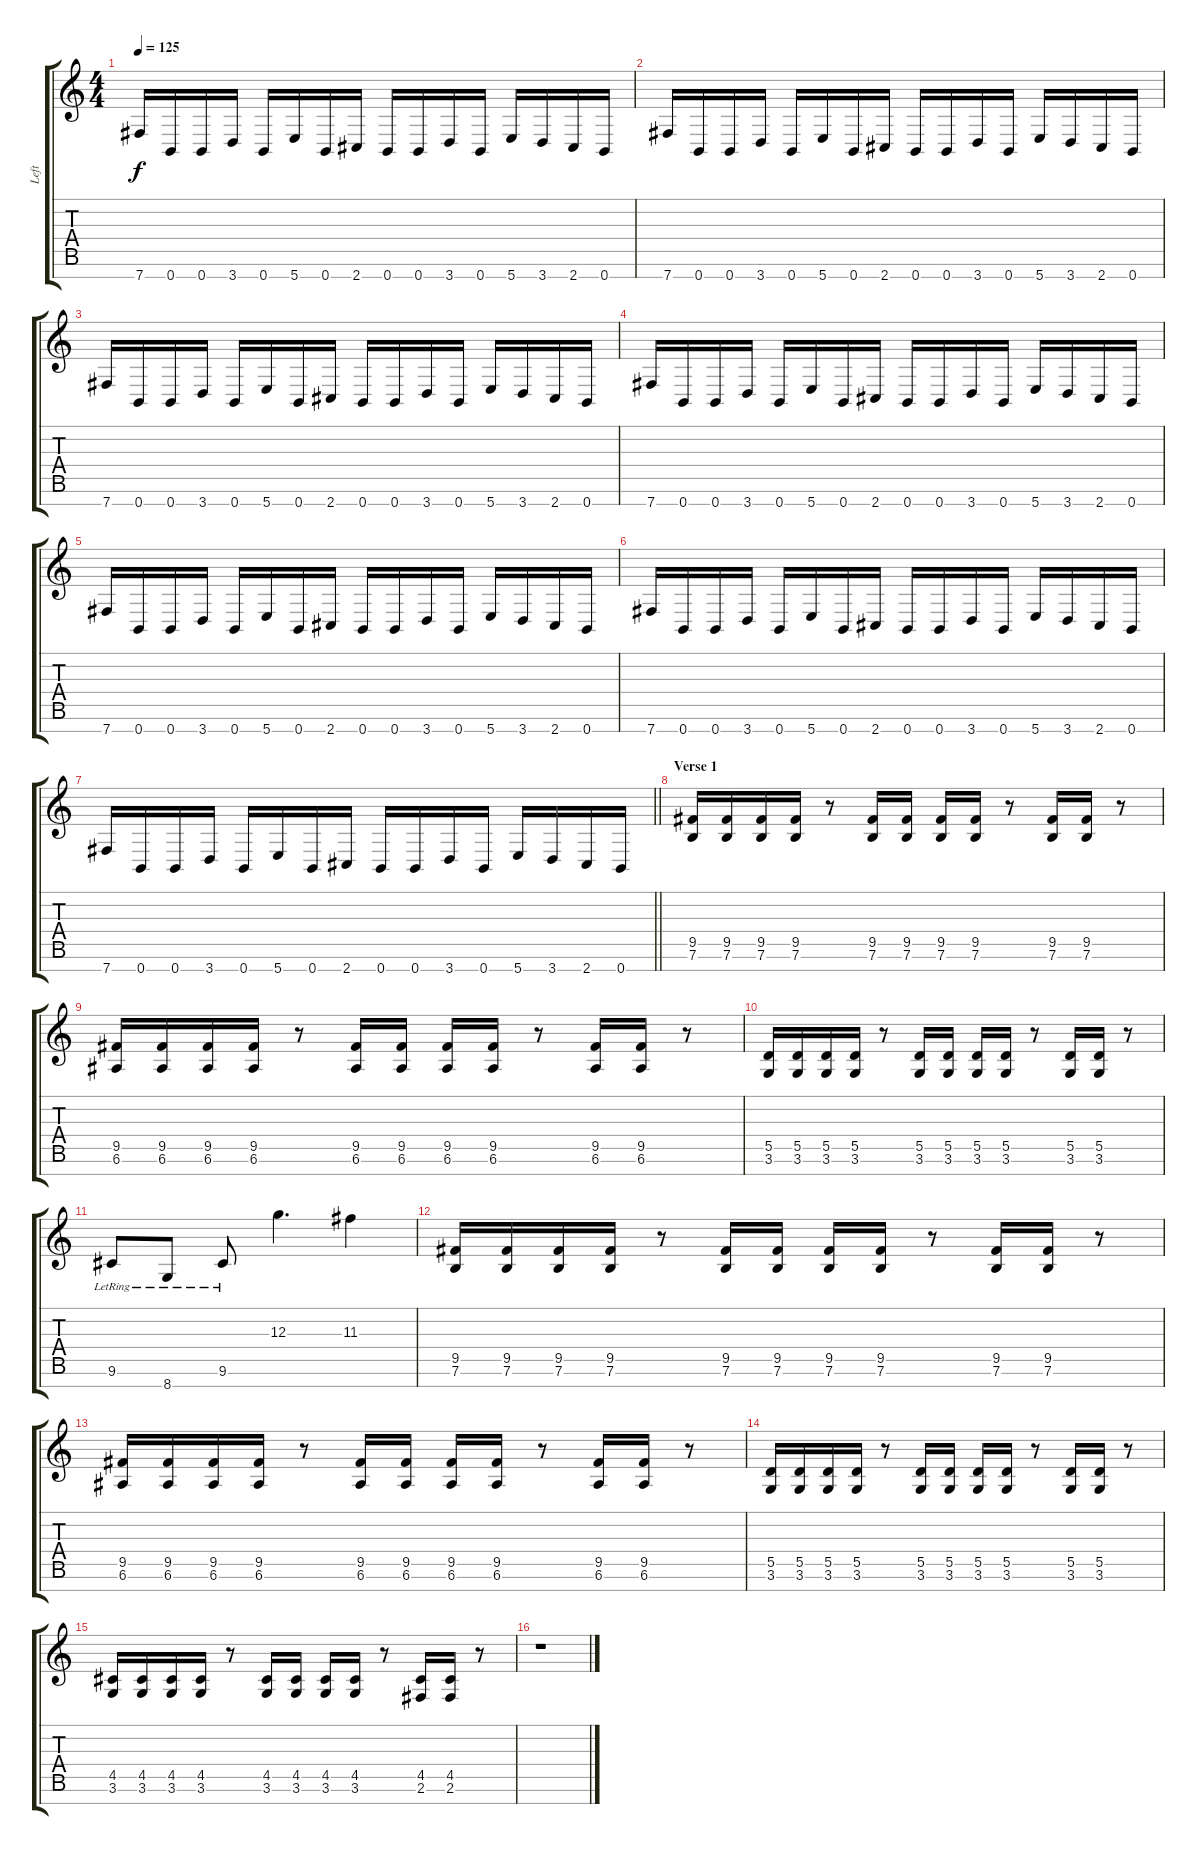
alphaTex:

\track ("Left" "Left") {instrument distortionguitar}
\staff {score tabs}
\tuning (E4 B3 G3 D3 A2 E2 B1) {hide}
\ts (4 4)
\tempo 125
\clef g2
\ks c
7.7.16{dy f} 0.7.16 0.7.16 3.7.16 0.7.16 5.7.16 0.7.16 2.7.16 0.7.16 0.7.16 3.7.16 0.7.16 5.7.16 3.7.16 2.7.16 0.7.16 |
7.7.16 0.7.16 0.7.16 3.7.16 0.7.16 5.7.16 0.7.16 2.7.16 0.7.16 0.7.16 3.7.16 0.7.16 5.7.16 3.7.16 2.7.16 0.7.16 |
7.7.16 0.7.16 0.7.16 3.7.16 0.7.16 5.7.16 0.7.16 2.7.16 0.7.16 0.7.16 3.7.16 0.7.16 5.7.16 3.7.16 2.7.16 0.7.16 |
7.7.16 0.7.16 0.7.16 3.7.16 0.7.16 5.7.16 0.7.16 2.7.16 0.7.16 0.7.16 3.7.16 0.7.16 5.7.16 3.7.16 2.7.16 0.7.16 |
7.7.16 0.7.16 0.7.16 3.7.16 0.7.16 5.7.16 0.7.16 2.7.16 0.7.16 0.7.16 3.7.16 0.7.16 5.7.16 3.7.16 2.7.16 0.7.16 |
7.7.16 0.7.16 0.7.16 3.7.16 0.7.16 5.7.16 0.7.16 2.7.16 0.7.16 0.7.16 3.7.16 0.7.16 5.7.16 3.7.16 2.7.16 0.7.16 |
\barLineRight lightlight
7.7.16 0.7.16 0.7.16 3.7.16 0.7.16 5.7.16 0.7.16 2.7.16 0.7.16 0.7.16 3.7.16 0.7.16 5.7.16 3.7.16 2.7.16 0.7.16 |
\section ("" "Verse 1")
(9.5 7.6).16 (9.5 7.6).16 (9.5 7.6).16 (9.5 7.6).16 r.8 (9.5 7.6).16 (9.5 7.6).16 (9.5 7.6).16 (9.5 7.6).16 r.8 (9.5 7.6).16 (9.5 7.6).16 r.8 |
(9.5 6.6).16 (9.5 6.6).16 (9.5 6.6).16 (9.5 6.6).16 r.8 (9.5 6.6).16 (9.5 6.6).16 (9.5 6.6).16 (9.5 6.6).16 r.8 (9.5 6.6).16 (9.5 6.6).16 r.8 |
(5.5 3.6).16 (5.5 3.6).16 (5.5 3.6).16 (5.5 3.6).16 r.8 (5.5 3.6).16 (5.5 3.6).16 (5.5 3.6).16 (5.5 3.6).16 r.8 (5.5 3.6).16 (5.5 3.6).16 r.8 |
9.6{lr}.8 8.7{lr}.8 9.6{lr}.8 12.3.4{d} 11.3.4 |
(9.5 7.6).16 (9.5 7.6).16 (9.5 7.6).16 (9.5 7.6).16 r.8 (9.5 7.6).16 (9.5 7.6).16 (9.5 7.6).16 (9.5 7.6).16 r.8 (9.5 7.6).16 (9.5 7.6).16 r.8 |
(9.5 6.6).16 (9.5 6.6).16 (9.5 6.6).16 (9.5 6.6).16 r.8 (9.5 6.6).16 (9.5 6.6).16 (9.5 6.6).16 (9.5 6.6).16 r.8 (9.5 6.6).16 (9.5 6.6).16 r.8 |
(5.5 3.6).16 (5.5 3.6).16 (5.5 3.6).16 (5.5 3.6).16 r.8 (5.5 3.6).16 (5.5 3.6).16 (5.5 3.6).16 (5.5 3.6).16 r.8 (5.5 3.6).16 (5.5 3.6).16 r.8 |
(4.5 3.6).16 (4.5 3.6).16 (4.5 3.6).16 (4.5 3.6).16 r.8 (4.5 3.6).16 (4.5 3.6).16 (4.5 3.6).16 (4.5 3.6).16 r.8 (4.5 2.6).16 (4.5 2.6).16 r.8 |
r.1
